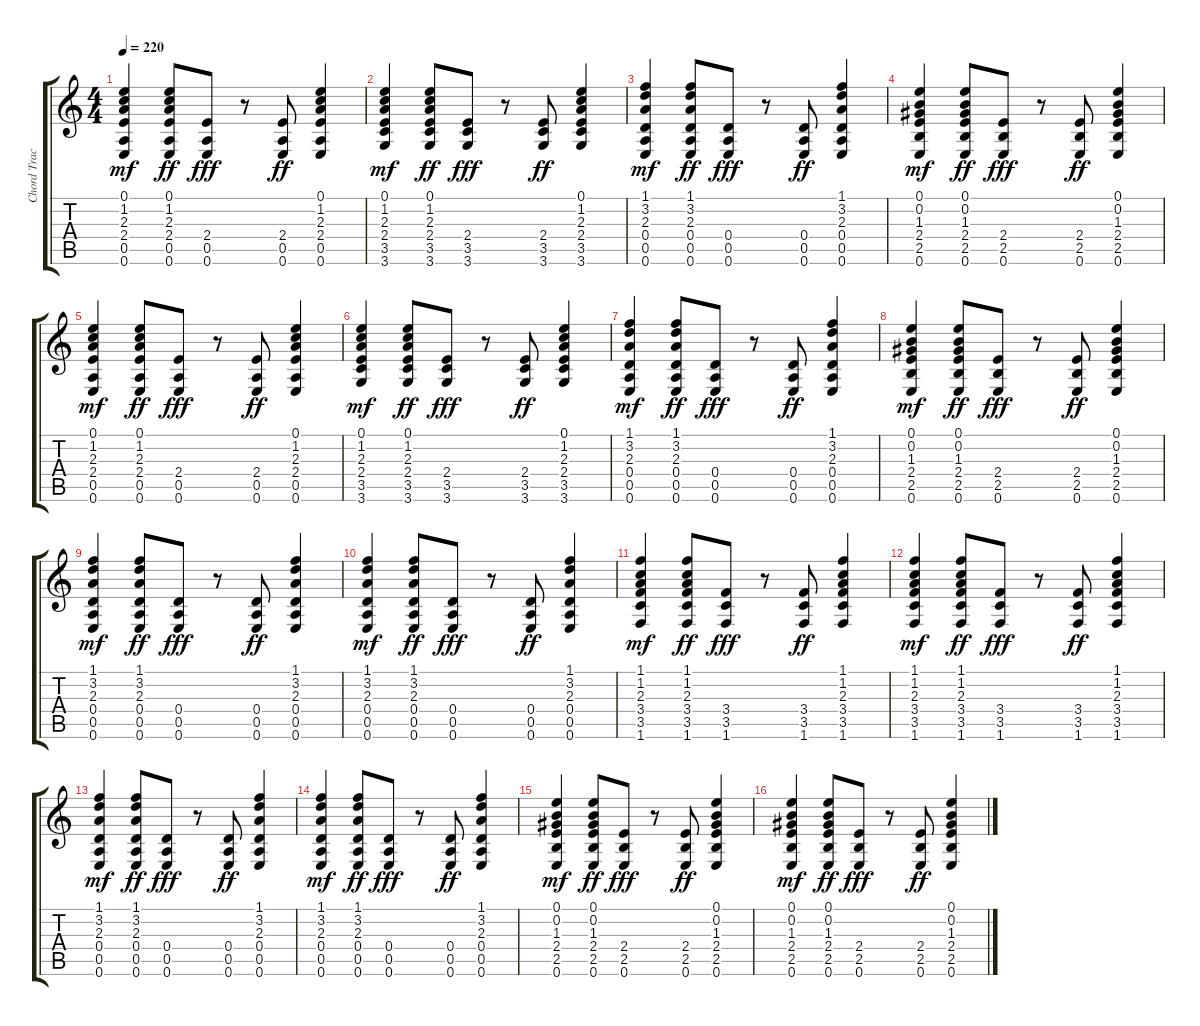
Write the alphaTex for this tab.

\track ("Chord Track" "Chord Trac") {instrument acousticguitarsteel}
\staff {score tabs}
\tuning (E4 B3 G3 D3 A2 E2) {hide}
\ts (4 4)
\tempo 220
\clef g2
\ks c
(0.1 1.2 2.3 2.4 0.5 0.6).4{dy mf} (0.1 1.2 2.3 2.4 0.5 0.6).8{dy ff} (2.4 0.5 0.6).8{dy fff} r.8 (2.4 0.5 0.6).8{dy ff} (0.1 1.2 2.3 2.4 0.5 0.6).4 |
(0.1 1.2 2.3 2.4 3.5 3.6).4{dy mf} (0.1 1.2 2.3 2.4 3.5 3.6).8{dy ff} (2.4 3.5 3.6).8{dy fff} r.8 (2.4 3.5 3.6).8{dy ff} (0.1 1.2 2.3 2.4 3.5 3.6).4 |
(1.1 3.2 2.3 0.4 0.5 0.6).4{dy mf} (1.1 3.2 2.3 0.4 0.5 0.6).8{dy ff} (0.4 0.5 0.6).8{dy fff} r.8 (0.4 0.5 0.6).8{dy ff} (1.1 3.2 2.3 0.4 0.5 0.6).4 |
(0.1 0.2 1.3 2.4 2.5 0.6).4{dy mf} (0.1 0.2 1.3 2.4 2.5 0.6).8{dy ff} (2.4 2.5 0.6).8{dy fff} r.8 (2.4 2.5 0.6).8{dy ff} (0.1 0.2 1.3 2.4 2.5 0.6).4 |
(0.1 1.2 2.3 2.4 0.5 0.6).4{dy mf} (0.1 1.2 2.3 2.4 0.5 0.6).8{dy ff} (2.4 0.5 0.6).8{dy fff} r.8 (2.4 0.5 0.6).8{dy ff} (0.1 1.2 2.3 2.4 0.5 0.6).4 |
(0.1 1.2 2.3 2.4 3.5 3.6).4{dy mf} (0.1 1.2 2.3 2.4 3.5 3.6).8{dy ff} (2.4 3.5 3.6).8{dy fff} r.8 (2.4 3.5 3.6).8{dy ff} (0.1 1.2 2.3 2.4 3.5 3.6).4 |
(1.1 3.2 2.3 0.4 0.5 0.6).4{dy mf} (1.1 3.2 2.3 0.4 0.5 0.6).8{dy ff} (0.4 0.5 0.6).8{dy fff} r.8 (0.4 0.5 0.6).8{dy ff} (1.1 3.2 2.3 0.4 0.5 0.6).4 |
(0.1 0.2 1.3 2.4 2.5 0.6).4{dy mf} (0.1 0.2 1.3 2.4 2.5 0.6).8{dy ff} (2.4 2.5 0.6).8{dy fff} r.8 (2.4 2.5 0.6).8{dy ff} (0.1 0.2 1.3 2.4 2.5 0.6).4 |
(1.1 3.2 2.3 0.4 0.5 0.6).4{dy mf} (1.1 3.2 2.3 0.4 0.5 0.6).8{dy ff} (0.4 0.5 0.6).8{dy fff} r.8 (0.4 0.5 0.6).8{dy ff} (1.1 3.2 2.3 0.4 0.5 0.6).4 |
(1.1 3.2 2.3 0.4 0.5 0.6).4{dy mf} (1.1 3.2 2.3 0.4 0.5 0.6).8{dy ff} (0.4 0.5 0.6).8{dy fff} r.8 (0.4 0.5 0.6).8{dy ff} (1.1 3.2 2.3 0.4 0.5 0.6).4 |
(1.1 1.2 2.3 3.4 3.5 1.6).4{dy mf} (1.1 1.2 2.3 3.4 3.5 1.6).8{dy ff} (3.4 3.5 1.6).8{dy fff} r.8 (3.4 3.5 1.6).8{dy ff} (1.1 1.2 2.3 3.4 3.5 1.6).4 |
(1.1 1.2 2.3 3.4 3.5 1.6).4{dy mf} (1.1 1.2 2.3 3.4 3.5 1.6).8{dy ff} (3.4 3.5 1.6).8{dy fff} r.8 (3.4 3.5 1.6).8{dy ff} (1.1 1.2 2.3 3.4 3.5 1.6).4 |
(1.1 3.2 2.3 0.4 0.5 0.6).4{dy mf} (1.1 3.2 2.3 0.4 0.5 0.6).8{dy ff} (0.4 0.5 0.6).8{dy fff} r.8 (0.4 0.5 0.6).8{dy ff} (1.1 3.2 2.3 0.4 0.5 0.6).4 |
(1.1 3.2 2.3 0.4 0.5 0.6).4{dy mf} (1.1 3.2 2.3 0.4 0.5 0.6).8{dy ff} (0.4 0.5 0.6).8{dy fff} r.8 (0.4 0.5 0.6).8{dy ff} (1.1 3.2 2.3 0.4 0.5 0.6).4 |
(0.1 0.2 1.3 2.4 2.5 0.6).4{dy mf} (0.1 0.2 1.3 2.4 2.5 0.6).8{dy ff} (2.4 2.5 0.6).8{dy fff} r.8 (2.4 2.5 0.6).8{dy ff} (0.1 0.2 1.3 2.4 2.5 0.6).4 |
(0.1 0.2 1.3 2.4 2.5 0.6).4{dy mf} (0.1 0.2 1.3 2.4 2.5 0.6).8{dy ff} (2.4 2.5 0.6).8{dy fff} r.8 (2.4 2.5 0.6).8{dy ff} (0.1 0.2 1.3 2.4 2.5 0.6).4
